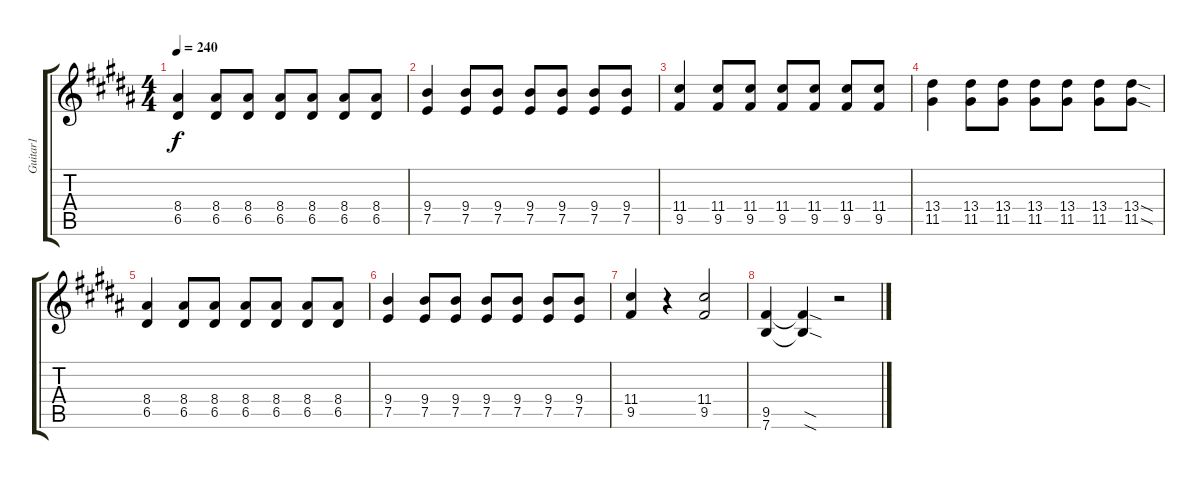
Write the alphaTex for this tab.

\track ("Guitar1" "Guitar1") {instrument distortionguitar}
\staff {score tabs}
\tuning (E4 B3 G3 D3 A2 E2) {hide}
\ts (4 4)
\tempo 240
\clef g2
\ks b
(8.4 6.5).4{dy f} (8.4 6.5).8 (8.4 6.5).8 (8.4 6.5).8 (8.4 6.5).8 (8.4 6.5).8 (8.4 6.5).8 |
(9.4 7.5).4 (9.4 7.5).8 (9.4 7.5).8 (9.4 7.5).8 (9.4 7.5).8 (9.4 7.5).8 (9.4 7.5).8 |
(11.4 9.5).4 (11.4 9.5).8 (11.4 9.5).8 (11.4 9.5).8 (11.4 9.5).8 (11.4 9.5).8 (11.4 9.5).8 |
(13.4 11.5).4 (13.4 11.5).8 (13.4 11.5).8 (13.4 11.5).8 (13.4 11.5).8 (13.4 11.5).8 (13.4{sod} 11.5{sod}).8 |
(8.4 6.5).4 (8.4 6.5).8 (8.4 6.5).8 (8.4 6.5).8 (8.4 6.5).8 (8.4 6.5).8 (8.4 6.5).8 |
(9.4 7.5).4 (9.4 7.5).8 (9.4 7.5).8 (9.4 7.5).8 (9.4 7.5).8 (9.4 7.5).8 (9.4 7.5).8 |
(11.4 9.5).4 r.4 (11.4 9.5).2 |
(9.5 7.6).4 (9.5{sod t} 7.6{sod t}).4 r.2
